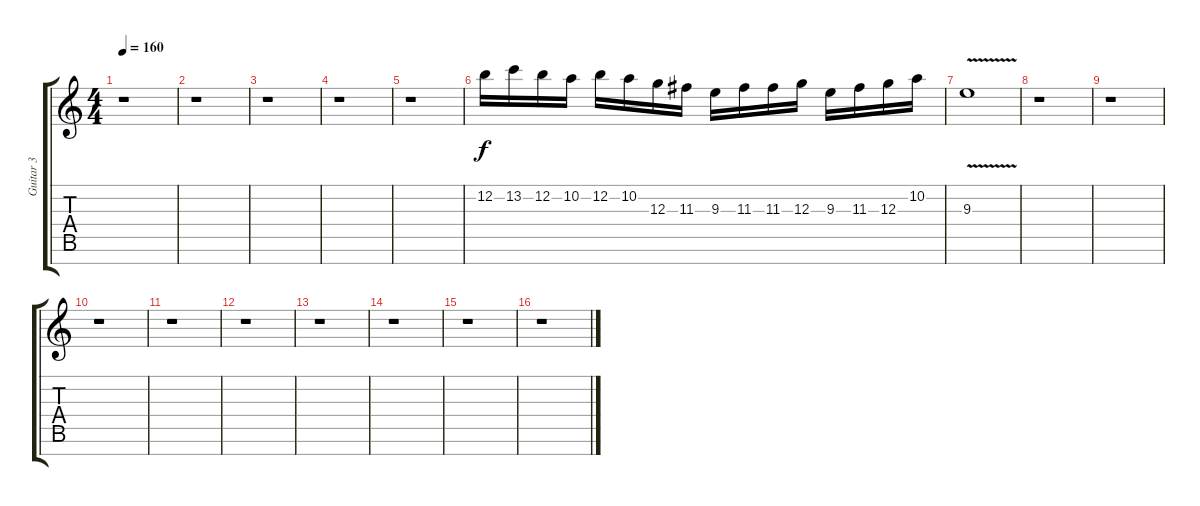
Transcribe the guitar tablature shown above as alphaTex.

\track ("Guitar 3" "Guitar 3") {instrument acousticguitarsteel}
\staff {score tabs}
\tuning (E4 B3 G3 D3 A2 E2 B1) {hide}
\ts (4 4)
\tempo 160
\clef g2
\ks c
r.1{dy f} |
r.1 |
r.1 |
r.1 |
r.1 |
12.2.16{instrument distortionguitar} 13.2.16 12.2.16 10.2.16 12.2.16 10.2.16 12.3.16 11.3.16 9.3.16 11.3.16 11.3.16 12.3.16 9.3.16 11.3.16 12.3.16 10.2.16 |
9.3{v}.1{volume 0} |
r.1 |
r.1 |
r.1 |
r.1 |
r.1 |
r.1 |
r.1 |
\section ("" "")
r.1 |
r.1
